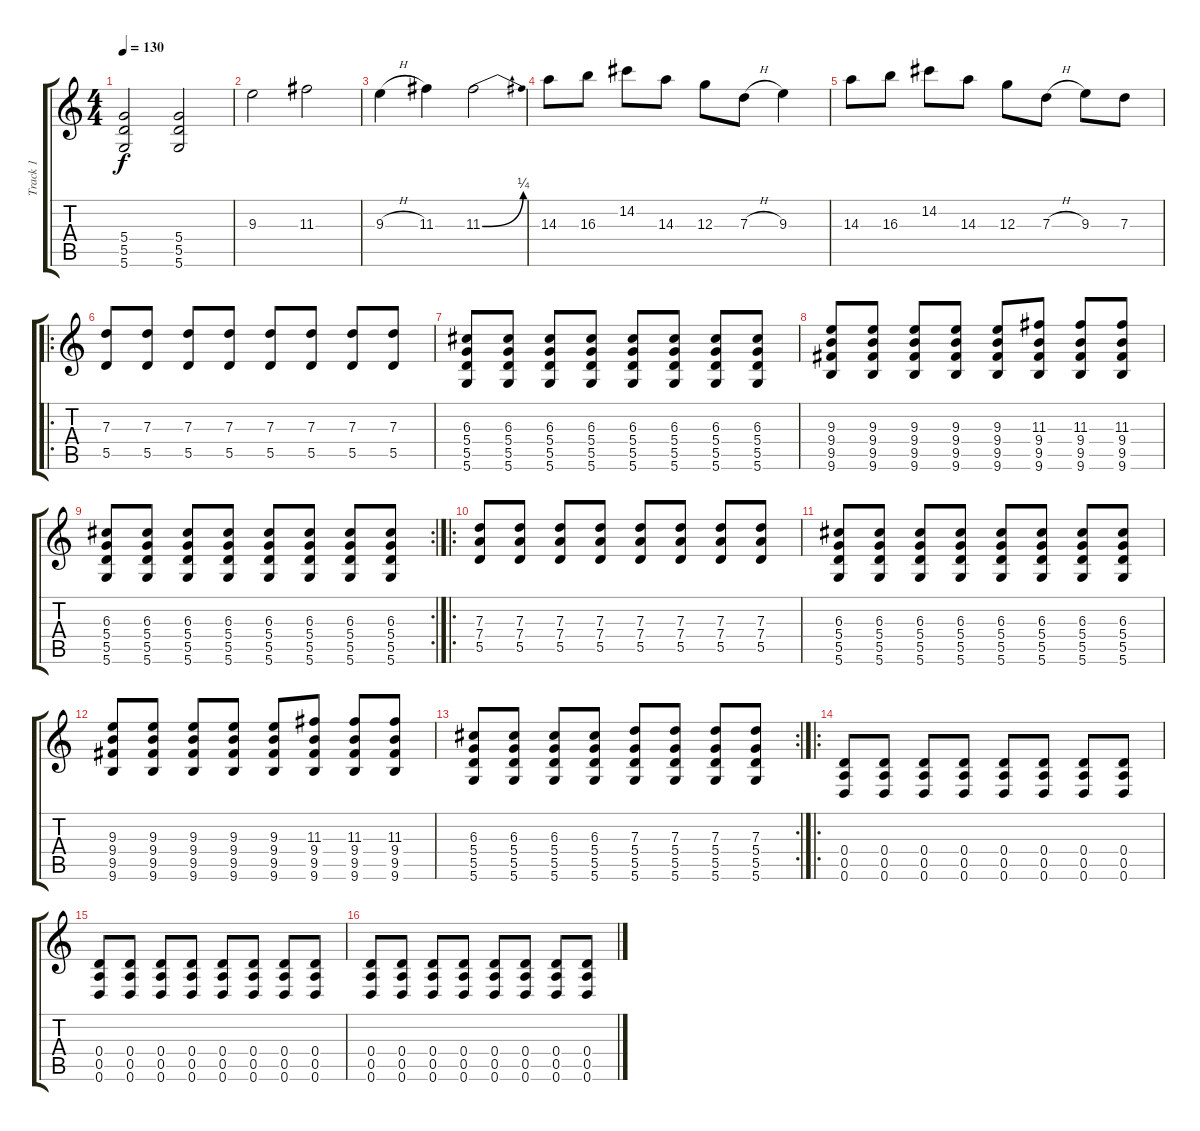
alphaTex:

\track ("Track 1" "Track 1") {instrument overdrivenguitar}
\staff {score tabs}
\tuning (E4 B3 G3 D3 A2 D2) {hide}
\ts (4 4)
\tempo 130
\clef g2
\ks c
(5.4 5.5 5.6).2{dy f} (5.4 5.5 5.6).2 |
9.3.2{volume 16} 11.3.2 |
9.3{h}.4 11.3.4 11.3{be (bend 0 0 60 1)}.2 |
14.3.8 16.3.8 14.2.8 14.3.8 12.3.8 7.3{h}.8 9.3.4 |
14.3.8 16.3.8 14.2.8 14.3.8 12.3.8 7.3{h}.8 9.3.8 7.3.8 |
\ro
(7.3 5.5).8{volume 11 instrument electricguitarjazz} (7.3 5.5).8 (7.3 5.5).8 (7.3 5.5).8 (7.3 5.5).8 (7.3 5.5).8 (7.3 5.5).8 (7.3 5.5).8 |
(6.3 5.4 5.5 5.6).8 (6.3 5.4 5.5 5.6).8 (6.3 5.4 5.5 5.6).8 (6.3 5.4 5.5 5.6).8 (6.3 5.4 5.5 5.6).8 (6.3 5.4 5.5 5.6).8 (6.3 5.4 5.5 5.6).8 (6.3 5.4 5.5 5.6).8 |
(9.3 9.4 9.5 9.6).8 (9.3 9.4 9.5 9.6).8 (9.3 9.4 9.5 9.6).8 (9.3 9.4 9.5 9.6).8 (9.3 9.4 9.5 9.6).8 (11.3 9.4 9.5 9.6).8 (11.3 9.4 9.5 9.6).8 (11.3 9.4 9.5 9.6).8 |
\rc 2
(6.3 5.4 5.5 5.6).8 (6.3 5.4 5.5 5.6).8 (6.3 5.4 5.5 5.6).8 (6.3 5.4 5.5 5.6).8 (6.3 5.4 5.5 5.6).8 (6.3 5.4 5.5 5.6).8 (6.3 5.4 5.5 5.6).8 (6.3 5.4 5.5 5.6).8 |
\ro
(7.3 7.4 5.5).8{volume 11 instrument overdrivenguitar} (7.3 7.4 5.5).8 (7.3 7.4 5.5).8 (7.3 7.4 5.5).8 (7.3 7.4 5.5).8 (7.3 7.4 5.5).8 (7.3 7.4 5.5).8 (7.3 7.4 5.5).8 |
(6.3 5.4 5.5 5.6).8 (6.3 5.4 5.5 5.6).8 (6.3 5.4 5.5 5.6).8 (6.3 5.4 5.5 5.6).8 (6.3 5.4 5.5 5.6).8 (6.3 5.4 5.5 5.6).8 (6.3 5.4 5.5 5.6).8 (6.3 5.4 5.5 5.6).8 |
(9.3 9.4 9.5 9.6).8 (9.3 9.4 9.5 9.6).8 (9.3 9.4 9.5 9.6).8 (9.3 9.4 9.5 9.6).8 (9.3 9.4 9.5 9.6).8 (11.3 9.4 9.5 9.6).8 (11.3 9.4 9.5 9.6).8 (11.3 9.4 9.5 9.6).8 |
\rc 2
(6.3 5.4 5.5 5.6).8 (6.3 5.4 5.5 5.6).8 (6.3 5.4 5.5 5.6).8 (6.3 5.4 5.5 5.6).8 (7.3 5.4 5.5 5.6).8 (7.3 5.4 5.5 5.6).8 (7.3 5.4 5.5 5.6).8 (7.3 5.4 5.5 5.6).8 |
\ro
(0.4 0.5 0.6).8 (0.4 0.5 0.6).8 (0.4 0.5 0.6).8 (0.4 0.5 0.6).8 (0.4 0.5 0.6).8 (0.4 0.5 0.6).8 (0.4 0.5 0.6).8 (0.4 0.5 0.6).8 |
(0.4 0.5 0.6).8 (0.4 0.5 0.6).8 (0.4 0.5 0.6).8 (0.4 0.5 0.6).8 (0.4 0.5 0.6).8 (0.4 0.5 0.6).8 (0.4 0.5 0.6).8 (0.4 0.5 0.6).8 |
(0.4 0.5 0.6).8 (0.4 0.5 0.6).8 (0.4 0.5 0.6).8 (0.4 0.5 0.6).8 (0.4 0.5 0.6).8 (0.4 0.5 0.6).8 (0.4 0.5 0.6).8 (0.4 0.5 0.6).8
